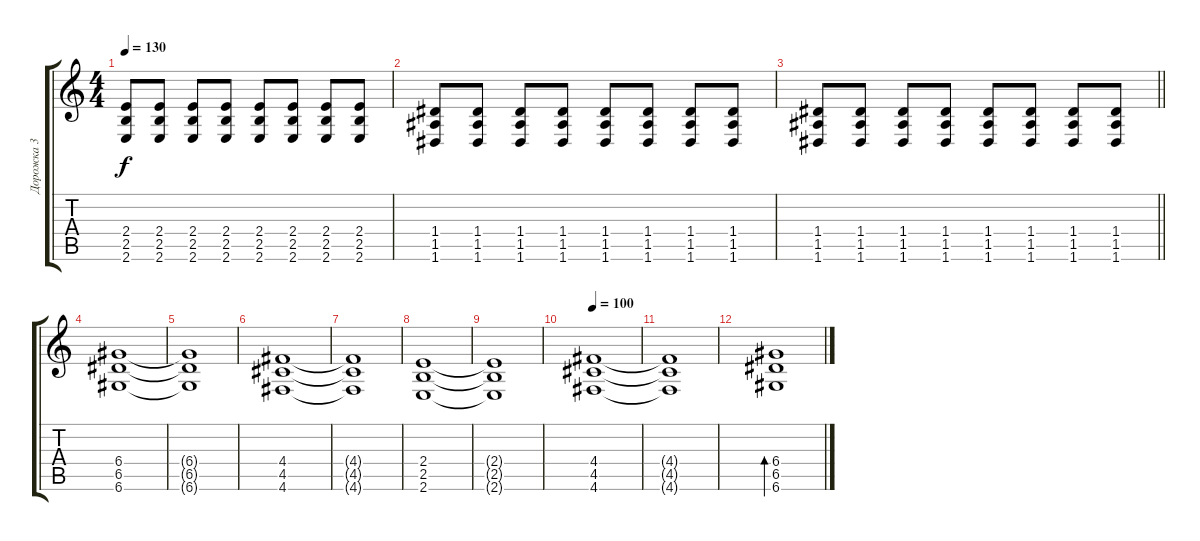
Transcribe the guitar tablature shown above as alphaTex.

\track ("Дорожка 3" "Дорожка 3") {instrument acousticguitarsteel}
\staff {score tabs}
\tuning (E4 B3 G3 D3 A2 D2) {hide}
\ts (4 4)
\tempo 130
\clef g2
\ks c
(2.4 2.5 2.6).8{dy f} (2.4 2.5 2.6).8 (2.4 2.5 2.6).8 (2.4 2.5 2.6).8 (2.4 2.5 2.6).8 (2.4 2.5 2.6).8 (2.4 2.5 2.6).8 (2.4 2.5 2.6).8 |
(1.4 1.5 1.6).8 (1.4 1.5 1.6).8 (1.4 1.5 1.6).8 (1.4 1.5 1.6).8 (1.4 1.5 1.6).8 (1.4 1.5 1.6).8 (1.4 1.5 1.6).8 (1.4 1.5 1.6).8 |
\barLineRight lightlight
(1.4 1.5 1.6).8 (1.4 1.5 1.6).8 (1.4 1.5 1.6).8 (1.4 1.5 1.6).8 (1.4 1.5 1.6).8 (1.4 1.5 1.6).8 (1.4 1.5 1.6).8 (1.4 1.5 1.6).8 |
(6.4 6.5 6.6).1 |
(6.4{t} 6.5{t} 6.6{t}).1 |
(4.4 4.5 4.6).1 |
(4.4{t} 4.5{t} 4.6{t}).1 |
(2.4 2.5 2.6).1 |
(2.4{t} 2.5{t} 2.6{t}).1 |
\tempo 100
(4.4 4.5 4.6).1 |
(4.4{t} 4.5{t} 4.6{t}).1 |
(6.4 6.5 6.6).1{bd 480}
